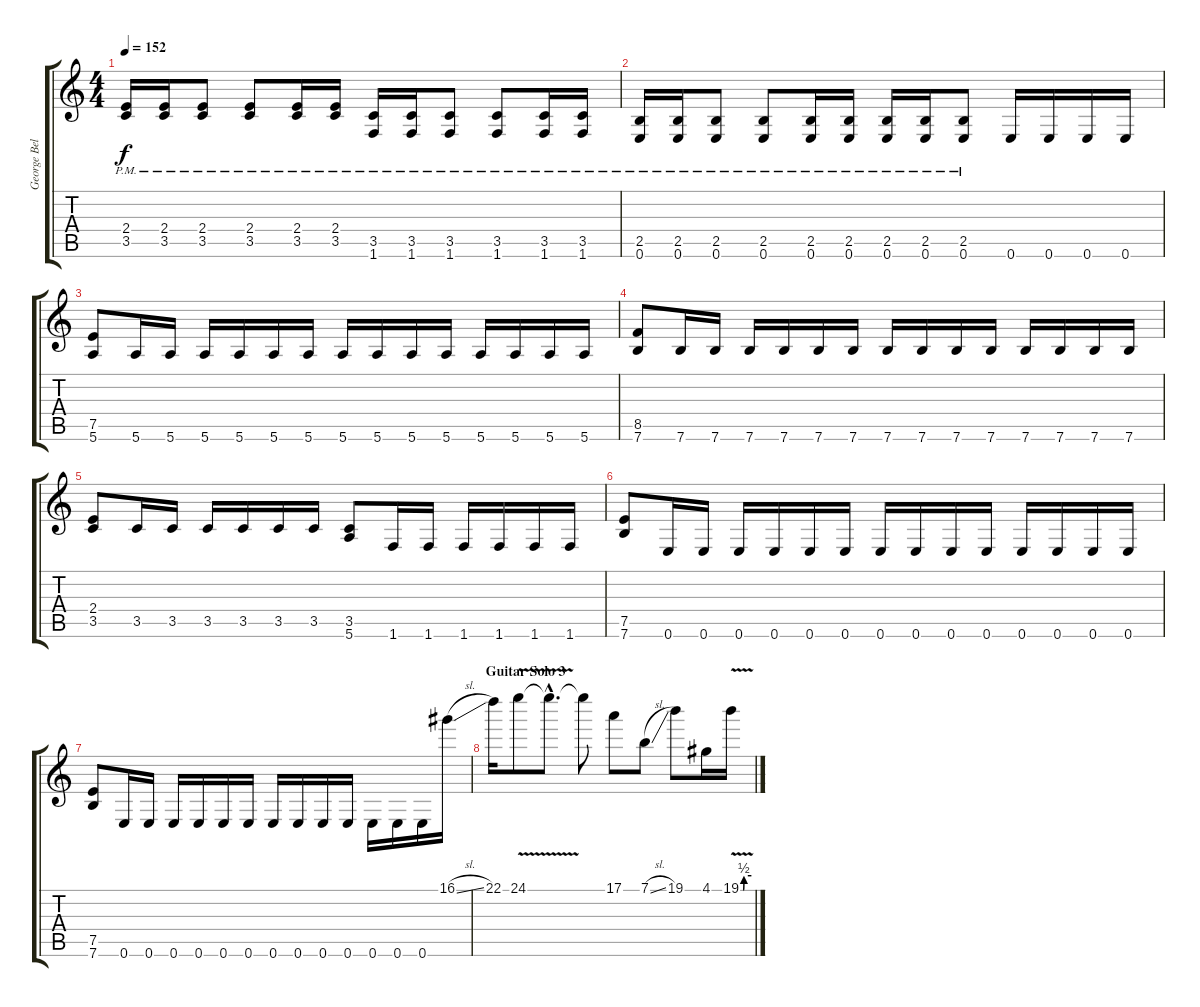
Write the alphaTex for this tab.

\track ("George Bellas" "George Bel") {instrument overdrivenguitar}
\staff {score tabs}
\tuning (E4 B3 G3 D3 A2 E2) {hide}
\ts (4 4)
\tempo 152
\clef g2
\ks c
(2.4{pm} 3.5).16{dy f} (2.4{pm} 3.5).16 (2.4{pm} 3.5).8 (2.4{pm} 3.5).8 (2.4{pm} 3.5).16 (2.4{pm} 3.5).16 (3.5{pm} 1.6).16 (3.5{pm} 1.6).16 (3.5{pm} 1.6).8 (3.5{pm} 1.6).8 (3.5{pm} 1.6).16 (3.5{pm} 1.6).16 |
(2.5 0.6{pm}).16 (2.5 0.6{pm}).16 (2.5 0.6{pm}).8 (2.5 0.6{pm}).8 (2.5 0.6{pm}).16 (2.5 0.6{pm}).16 (2.5 0.6{pm}).16 (2.5 0.6{pm}).16 (2.5 0.6{pm}).8 0.6.16 0.6.16 0.6.16 0.6.16 |
(7.5 5.6).8 5.6.16 5.6.16 5.6.16 5.6.16 5.6.16 5.6.16 5.6.16 5.6.16 5.6.16 5.6.16 5.6.16 5.6.16 5.6.16 5.6.16 |
(8.5 7.6).8 7.6.16 7.6.16 7.6.16 7.6.16 7.6.16 7.6.16 7.6.16 7.6.16 7.6.16 7.6.16 7.6.16 7.6.16 7.6.16 7.6.16 |
(2.4 3.5).8 3.5.16 3.5.16 3.5.16 3.5.16 3.5.16 3.5.16 (3.5 5.6).8 1.6.16 1.6.16 1.6.16 1.6.16 1.6.16 1.6.16 |
(7.5 7.6).8 0.6.16 0.6.16 0.6.16 0.6.16 0.6.16 0.6.16 0.6.16 0.6.16 0.6.16 0.6.16 0.6.16 0.6.16 0.6.16 0.6.16 |
(7.5 7.6).8 0.6.16 0.6.16 0.6.16 0.6.16 0.6.16 0.6.16 0.6.16 0.6.16 0.6.16 0.6.16 0.6.16 0.6.16 0.6.16 16.1{sl}.16 |
\section ("" "Guitar Solo 3")
22.1.16 24.1{v}.8 24.1{hac t}.8{d} 24.1{t}.8 17.1.8 7.1{sl}.8 19.1.8 4.1.16 19.1{be (custom 0 0 15 0 18 2 60 2) v}.16
